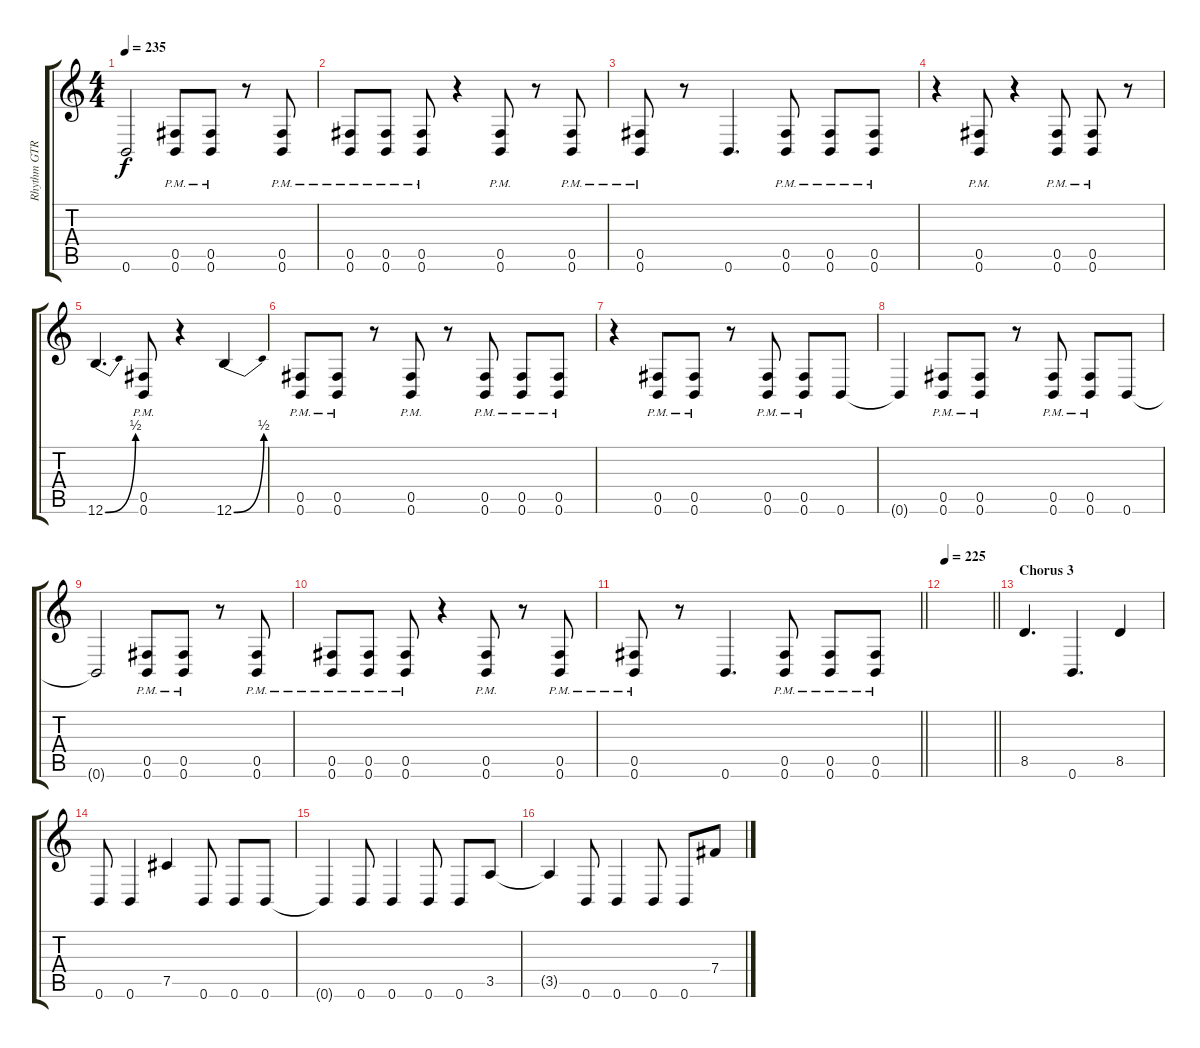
\track ("Rhythm GTR L" "Rhythm GTR") {instrument distortionguitar}
\staff {score tabs}
\tuning (Db4 Ab3 E3 B2 Gb2 B1) {hide}
\ts (4 4)
\tempo 235
\clef g2
\ks c
0.6{t}.2{dy f} (0.5{pm} 0.6{pm}).8 (0.5{pm} 0.6{pm}).8 r.8 (0.5{pm} 0.6{pm}).8 |
(0.5{pm} 0.6{pm}).8 (0.5{pm} 0.6{pm}).8 (0.5{pm} 0.6{pm}).8 r.4 (0.5{pm} 0.6{pm}).8 r.8 (0.5{pm} 0.6{pm}).8 |
(0.5{pm} 0.6{pm}).8 r.8 0.6.4{d} (0.5{pm} 0.6{pm}).8 (0.5{pm} 0.6{pm}).8 (0.5{pm} 0.6{pm}).8 |
r.4 (0.5{pm} 0.6{pm}).8 r.4 (0.5{pm} 0.6{pm}).8 (0.5{pm} 0.6{pm}).8 r.8 |
12.6{be (bend 0 0 60 2)}.4{d} (0.5{pm} 0.6{pm}).8 r.4 12.6{be (bend 0 0 60 2)}.4 |
(0.5{pm} 0.6{pm}).8 (0.5{pm} 0.6{pm}).8 r.8 (0.5{pm} 0.6{pm}).8 r.8 (0.5{pm} 0.6{pm}).8 (0.5{pm} 0.6{pm}).8 (0.5{pm} 0.6{pm}).8 |
r.4 (0.5{pm} 0.6{pm}).8 (0.5{pm} 0.6{pm}).8 r.8 (0.5{pm} 0.6{pm}).8 (0.5{pm} 0.6{pm}).8 0.6.8 |
0.6{t}.4 (0.5{pm} 0.6{pm}).8 (0.5{pm} 0.6{pm}).8 r.8 (0.5{pm} 0.6{pm}).8 (0.5{pm} 0.6{pm}).8 0.6.8 |
0.6{t}.2 (0.5{pm} 0.6{pm}).8 (0.5{pm} 0.6{pm}).8 r.8 (0.5{pm} 0.6{pm}).8 |
(0.5{pm} 0.6{pm}).8 (0.5{pm} 0.6{pm}).8 (0.5{pm} 0.6{pm}).8 r.4 (0.5{pm} 0.6{pm}).8 r.8 (0.5{pm} 0.6{pm}).8 |
\barLineRight lightlight
(0.5{pm} 0.6{pm}).8 r.8 0.6.4{d} (0.5{pm} 0.6{pm}).8 (0.5{pm} 0.6{pm}).8 (0.5{pm} 0.6{pm}).8 |
\tempo 225
\barLineRight lightlight
|
\section ("" "Chorus 3")
8.5.4{d} 0.6.4{d} 8.5.4 |
0.6.8 0.6.4 7.5.4 0.6.8 0.6.8 0.6.8 |
0.6{t}.4 0.6.8 0.6.4 0.6.8 0.6.8 3.5.8 |
3.5{t}.4 0.6.8 0.6.4 0.6.8 0.6.8 7.4.8
